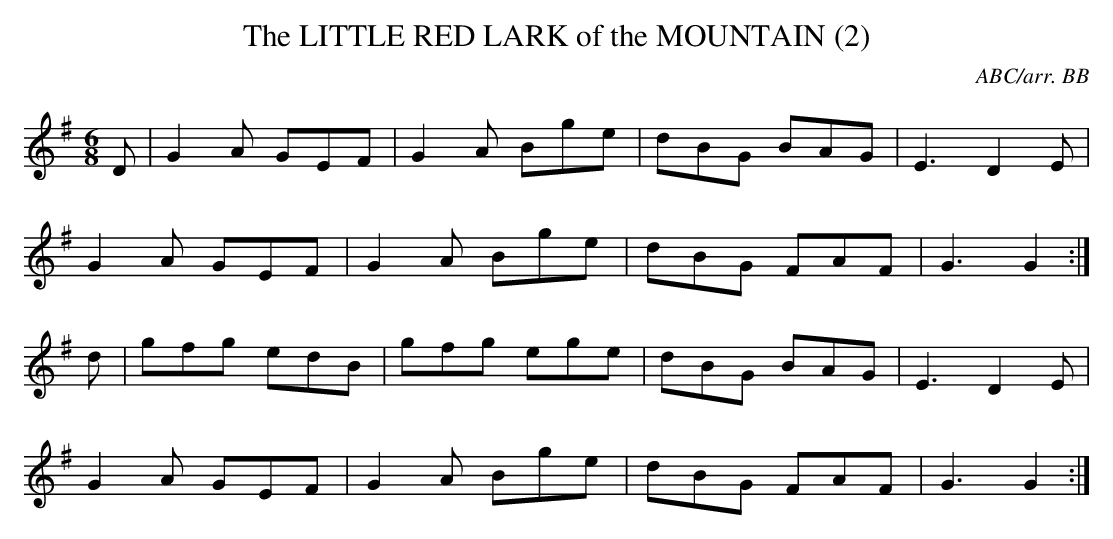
X:1
T:LITTLE RED LARK of the MOUNTAIN (2), The
C:ABC/arr. BB
M:6/8
L:1/8
K:G % source key = F
D|G2A GEF|G2A Bge|dBG BAG|E3 D2E|
G2A GEF|G2A Bge|dBG FAF|G3 G2 :|
d|gfg edB|gfg ege|dBG BAG|E3 D2E|
G2A GEF|G2A Bge|dBG FAF|G3 G2 :|
